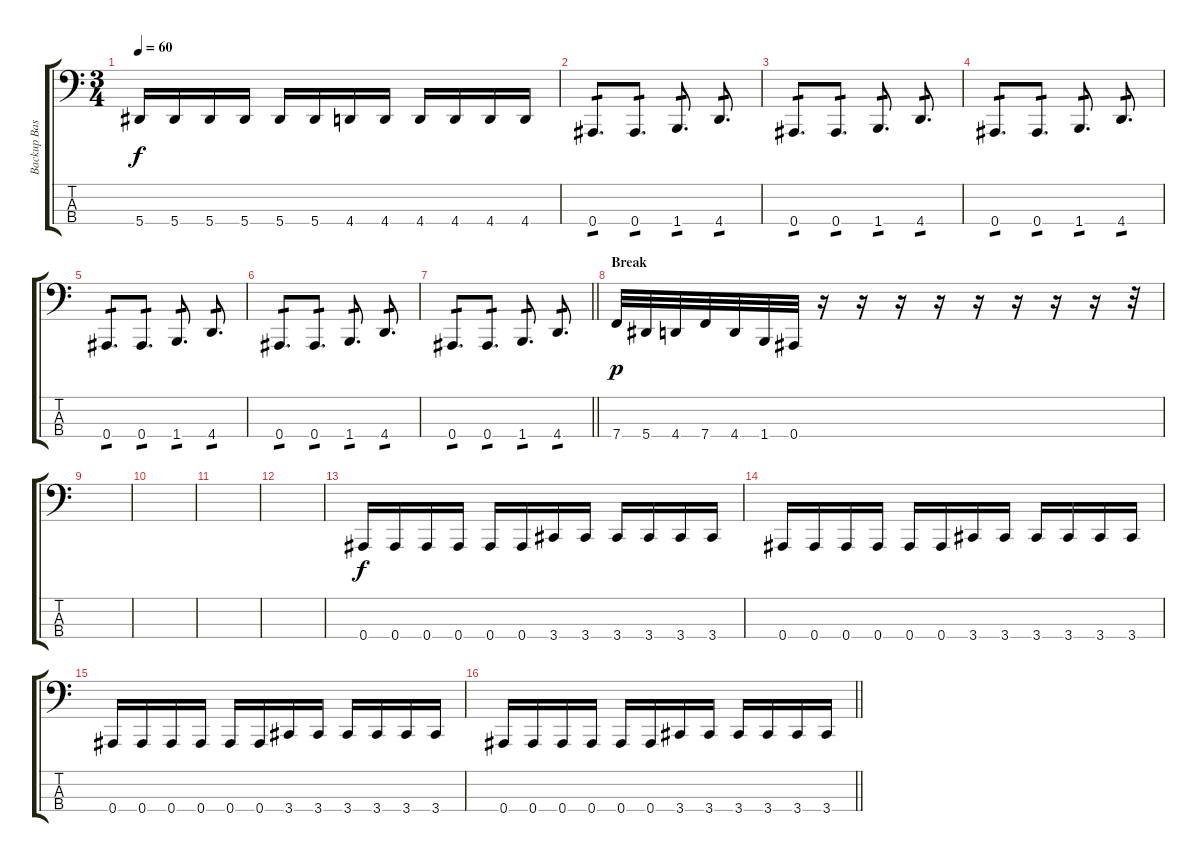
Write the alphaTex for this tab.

\track ("Backup Bass" "Backup Bas") {instrument distortionguitar}
\staff {score tabs}
\tuning (Eb2 Bb1 F1 Bb0) {hide}
\ts (3 4)
\tempo 60
\clef f4
\ks c
5.4.16{dy f} 5.4.16 5.4.16 5.4.16 5.4.16 5.4.16 4.4.16 4.4.16 4.4.16 4.4.16 4.4.16 4.4.16 |
0.4.8{d tp 1} 0.4.8{d tp 1} 1.4.8{d tp 1} 4.4.8{d tp 1} |
0.4.8{d tp 1} 0.4.8{d tp 1} 1.4.8{d tp 1} 4.4.8{d tp 1} |
0.4.8{d tp 1} 0.4.8{d tp 1} 1.4.8{d tp 1} 4.4.8{d tp 1} |
0.4.8{d tp 1} 0.4.8{d tp 1} 1.4.8{d tp 1} 4.4.8{d tp 1} |
0.4.8{d tp 1} 0.4.8{d tp 1} 1.4.8{d tp 1} 4.4.8{d tp 1} |
\barLineRight lightlight
0.4.8{d tp 1} 0.4.8{d tp 1} 1.4.8{d tp 1} 4.4.8{d tp 1} |
\section ("" "Break")
7.4.32{dy p} 5.4.32 4.4.32 7.4.32 4.4.32 1.4.32 0.4.32 r.16 r.16 r.16 r.16 r.16 r.16 r.16 r.16 r.32 |
|
|
|
|
0.4.16{dy f} 0.4.16 0.4.16 0.4.16 0.4.16 0.4.16 3.4.16 3.4.16 3.4.16 3.4.16 3.4.16 3.4.16 |
0.4.16 0.4.16 0.4.16 0.4.16 0.4.16 0.4.16 3.4.16 3.4.16 3.4.16 3.4.16 3.4.16 3.4.16 |
0.4.16 0.4.16 0.4.16 0.4.16 0.4.16 0.4.16 3.4.16 3.4.16 3.4.16 3.4.16 3.4.16 3.4.16 |
\barLineRight lightlight
0.4.16 0.4.16 0.4.16 0.4.16 0.4.16 0.4.16 3.4.16 3.4.16 3.4.16 3.4.16 3.4.16 3.4.16
